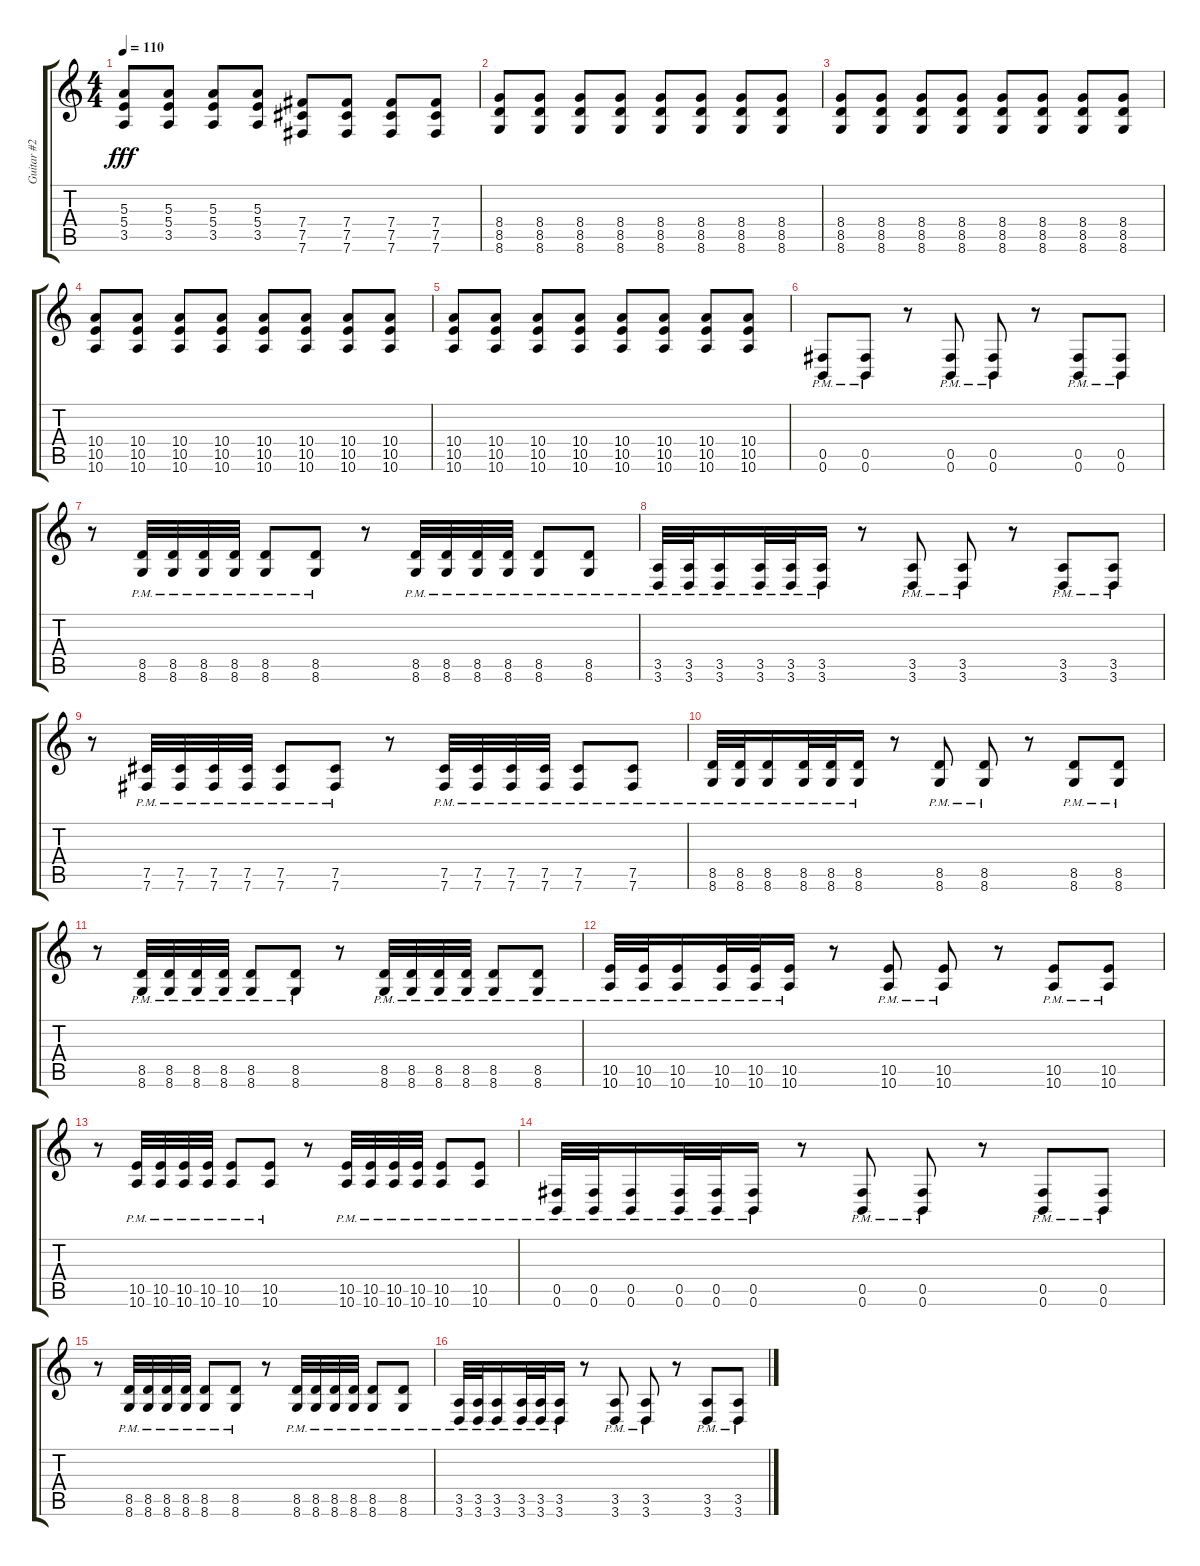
\track ("Guitar #2" "Guitar #2") {instrument distortionguitar}
\staff {score tabs}
\tuning (Db4 Ab3 E3 B2 Gb2 B1) {hide}
\ts (4 4)
\tempo 110
\clef g2
\ks c
(5.3 5.4 3.5).8{dy fff} (5.3 5.4 3.5).8 (5.3 5.4 3.5).8 (5.3 5.4 3.5).8 (7.4 7.5 7.6).8 (7.4 7.5 7.6).8 (7.4 7.5 7.6).8 (7.4 7.5 7.6).8 |
(8.4 8.5 8.6).8 (8.4 8.5 8.6).8 (8.4 8.5 8.6).8 (8.4 8.5 8.6).8 (8.4 8.5 8.6).8 (8.4 8.5 8.6).8 (8.4 8.5 8.6).8 (8.4 8.5 8.6).8 |
(8.4 8.5 8.6).8 (8.4 8.5 8.6).8 (8.4 8.5 8.6).8 (8.4 8.5 8.6).8 (8.4 8.5 8.6).8 (8.4 8.5 8.6).8 (8.4 8.5 8.6).8 (8.4 8.5 8.6).8 |
(10.4 10.5 10.6).8 (10.4 10.5 10.6).8 (10.4 10.5 10.6).8 (10.4 10.5 10.6).8 (10.4 10.5 10.6).8 (10.4 10.5 10.6).8 (10.4 10.5 10.6).8 (10.4 10.5 10.6).8 |
(10.4 10.5 10.6).8 (10.4 10.5 10.6).8 (10.4 10.5 10.6).8 (10.4 10.5 10.6).8 (10.4 10.5 10.6).8 (10.4 10.5 10.6).8 (10.4 10.5 10.6).8 (10.4 10.5 10.6).8 |
(0.5{pm} 0.6{pm}).8{balance 14} (0.5{pm} 0.6{pm}).8 r.8 (0.5{pm} 0.6{pm}).8 (0.5{pm} 0.6{pm}).8 r.8 (0.5{pm} 0.6{pm}).8 (0.5{pm} 0.6{pm}).8 |
r.8 (8.5{pm} 8.6{pm}).32 (8.5{pm} 8.6{pm}).32 (8.5{pm} 8.6{pm}).32 (8.5{pm} 8.6{pm}).32 (8.5{pm} 8.6{pm}).8 (8.5{pm} 8.6{pm}).8 r.8 (8.5{pm} 8.6{pm}).32 (8.5{pm} 8.6{pm}).32 (8.5{pm} 8.6{pm}).32 (8.5{pm} 8.6{pm}).32 (8.5{pm} 8.6{pm}).8 (8.5{pm} 8.6{pm}).8 |
(3.5{pm} 3.6{pm}).32 (3.5{pm} 3.6{pm}).32 (3.5{pm} 3.6{pm}).16 (3.5{pm} 3.6{pm}).32 (3.5{pm} 3.6{pm}).32 (3.5{pm} 3.6{pm}).16 r.8 (3.5{pm} 3.6{pm}).8 (3.5{pm} 3.6{pm}).8 r.8 (3.5{pm} 3.6{pm}).8 (3.5{pm} 3.6{pm}).8 |
r.8 (7.5{pm} 7.6{pm}).32 (7.5{pm} 7.6{pm}).32 (7.5{pm} 7.6{pm}).32 (7.5{pm} 7.6{pm}).32 (7.5{pm} 7.6{pm}).8 (7.5{pm} 7.6{pm}).8 r.8 (7.5{pm} 7.6{pm}).32 (7.5{pm} 7.6{pm}).32 (7.5{pm} 7.6{pm}).32 (7.5{pm} 7.6{pm}).32 (7.5{pm} 7.6{pm}).8 (7.5{pm} 7.6{pm}).8 |
(8.5{pm} 8.6{pm}).32 (8.5{pm} 8.6{pm}).32 (8.5{pm} 8.6{pm}).16 (8.5{pm} 8.6{pm}).32 (8.5{pm} 8.6{pm}).32 (8.5{pm} 8.6{pm}).16 r.8 (8.5{pm} 8.6{pm}).8 (8.5{pm} 8.6{pm}).8 r.8 (8.5{pm} 8.6{pm}).8 (8.5{pm} 8.6{pm}).8 |
r.8 (8.5{pm} 8.6{pm}).32 (8.5{pm} 8.6{pm}).32 (8.5{pm} 8.6{pm}).32 (8.5{pm} 8.6{pm}).32 (8.5{pm} 8.6{pm}).8 (8.5{pm} 8.6{pm}).8 r.8 (8.5{pm} 8.6{pm}).32 (8.5{pm} 8.6{pm}).32 (8.5{pm} 8.6{pm}).32 (8.5{pm} 8.6{pm}).32 (8.5{pm} 8.6{pm}).8 (8.5{pm} 8.6{pm}).8 |
(10.5{pm} 10.6{pm}).32 (10.5{pm} 10.6{pm}).32 (10.5{pm} 10.6{pm}).16 (10.5{pm} 10.6{pm}).32 (10.5{pm} 10.6{pm}).32 (10.5{pm} 10.6{pm}).16 r.8 (10.5{pm} 10.6{pm}).8 (10.5{pm} 10.6{pm}).8 r.8 (10.5{pm} 10.6{pm}).8 (10.5{pm} 10.6{pm}).8 |
r.8 (10.5{pm} 10.6{pm}).32 (10.5{pm} 10.6{pm}).32 (10.5{pm} 10.6{pm}).32 (10.5{pm} 10.6{pm}).32 (10.5{pm} 10.6{pm}).8 (10.5{pm} 10.6{pm}).8 r.8 (10.5{pm} 10.6{pm}).32 (10.5{pm} 10.6{pm}).32 (10.5{pm} 10.6{pm}).32 (10.5{pm} 10.6{pm}).32 (10.5{pm} 10.6{pm}).8 (10.5{pm} 10.6{pm}).8 |
(0.5{pm} 0.6{pm}).32 (0.5{pm} 0.6{pm}).32 (0.5{pm} 0.6{pm}).16 (0.5{pm} 0.6{pm}).32 (0.5{pm} 0.6{pm}).32 (0.5{pm} 0.6{pm}).16 r.8 (0.5{pm} 0.6{pm}).8 (0.5{pm} 0.6{pm}).8 r.8 (0.5{pm} 0.6{pm}).8 (0.5{pm} 0.6{pm}).8 |
r.8 (8.5{pm} 8.6{pm}).32 (8.5{pm} 8.6{pm}).32 (8.5{pm} 8.6{pm}).32 (8.5{pm} 8.6{pm}).32 (8.5{pm} 8.6{pm}).8 (8.5{pm} 8.6{pm}).8 r.8 (8.5{pm} 8.6{pm}).32 (8.5{pm} 8.6{pm}).32 (8.5{pm} 8.6{pm}).32 (8.5{pm} 8.6{pm}).32 (8.5{pm} 8.6{pm}).8 (8.5{pm} 8.6{pm}).8 |
(3.5{pm} 3.6{pm}).32 (3.5{pm} 3.6{pm}).32 (3.5{pm} 3.6{pm}).16 (3.5{pm} 3.6{pm}).32 (3.5{pm} 3.6{pm}).32 (3.5{pm} 3.6{pm}).16 r.8 (3.5{pm} 3.6{pm}).8 (3.5{pm} 3.6{pm}).8 r.8 (3.5{pm} 3.6{pm}).8 (3.5{pm} 3.6{pm}).8
